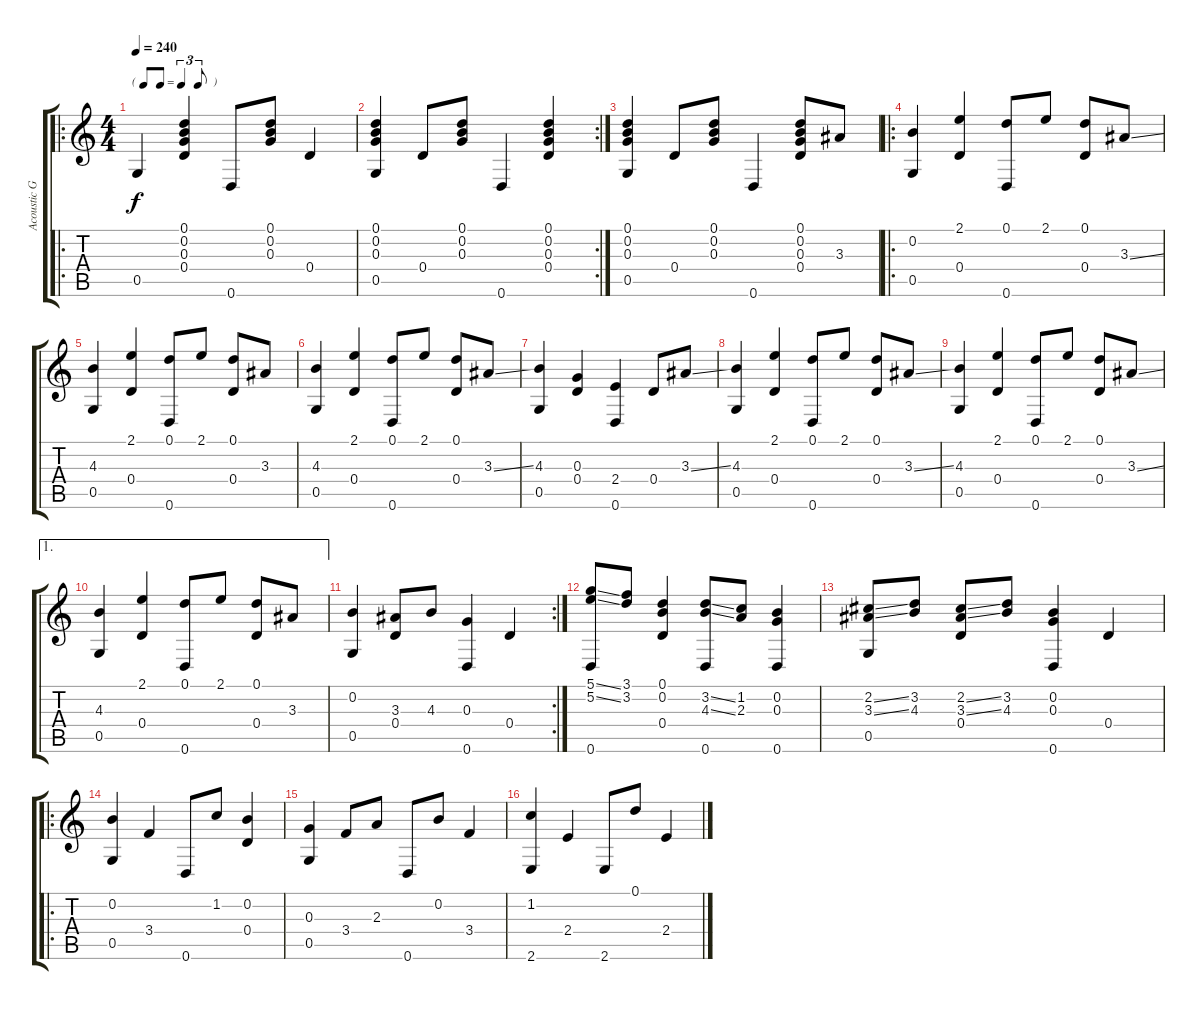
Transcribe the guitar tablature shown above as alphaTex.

\track ("Acoustic Guitar (steel)" "Acoustic G") {instrument acousticguitarsteel}
\staff {score tabs}
\tuning (D4 B3 G3 D3 G2 D2) {hide}
\ro
\ts (4 4)
\tf triplet8th
\tempo 240
\clef g2
\ks c
0.5.4{dy f instrument acousticguitarsteel} (0.1 0.2 0.3 0.4).4 0.6.8 (0.1 0.2 0.3).8 0.4.4 |
\rc 2
(0.1 0.2 0.3 0.5).4 0.4.8 (0.1 0.2 0.3).8 0.6.4 (0.1 0.2 0.3 0.4).4 |
(0.1 0.2 0.3 0.5).4 0.4.8 (0.1 0.2 0.3).8 0.6.4 (0.1 0.2 0.3 0.4).8 3.3.8 |
\ro
(0.2 0.5).4 (2.1 0.4).4 (0.1 0.6).8 2.1.8 (0.1 0.4).8 3.3{ss}.8 |
(4.3 0.5).4 (2.1 0.4).4 (0.1 0.6).8 2.1.8 (0.1 0.4).8 3.3.8 |
(4.3 0.5).4 (2.1 0.4).4 (0.1 0.6).8 2.1.8 (0.1 0.4).8 3.3{ss}.8 |
(4.3 0.5).4 (0.3 0.4).4 (2.4 0.6).4 0.4.8 3.3{ss}.8 |
(4.3 0.5).4 (2.1 0.4).4 (0.1 0.6).8 2.1.8 (0.1 0.4).8 3.3{ss}.8 |
(4.3 0.5).4 (2.1 0.4).4 (0.1 0.6).8 2.1.8 (0.1 0.4).8 3.3{ss}.8 |
\ae 1
(4.3 0.5).4 (2.1 0.4).4 (0.1 0.6).8 2.1.8 (0.1 0.4).8 3.3.8 |
\rc 2
(0.2 0.5).4 (3.3 0.4).8 4.3.8 (0.3 0.6).4 0.4.4 |
(5.1{ss} 5.2{ss} 0.6).8 (3.1 3.2).8 (0.1 0.2 0.4).4 (3.2{ss} 4.3{ss} 0.6).8 (1.2 2.3).8 (0.2 0.3 0.6).4 |
(2.2{ss} 3.3{ss} 0.5).8 (3.2 4.3).8 (2.2{ss} 3.3{ss} 0.4).8 (3.2 4.3).8 (0.2 0.3 0.6).4 0.4.4 |
\ro
(0.2 0.5).4 3.4.4 0.6.8 1.2.8 (0.2 0.4).4 |
(0.3 0.5).4 3.4.8 2.3.8 0.6.8 0.2.8 3.4.4 |
(1.2 2.6).4 2.4.4 2.6.8 0.1.8 2.4.4
